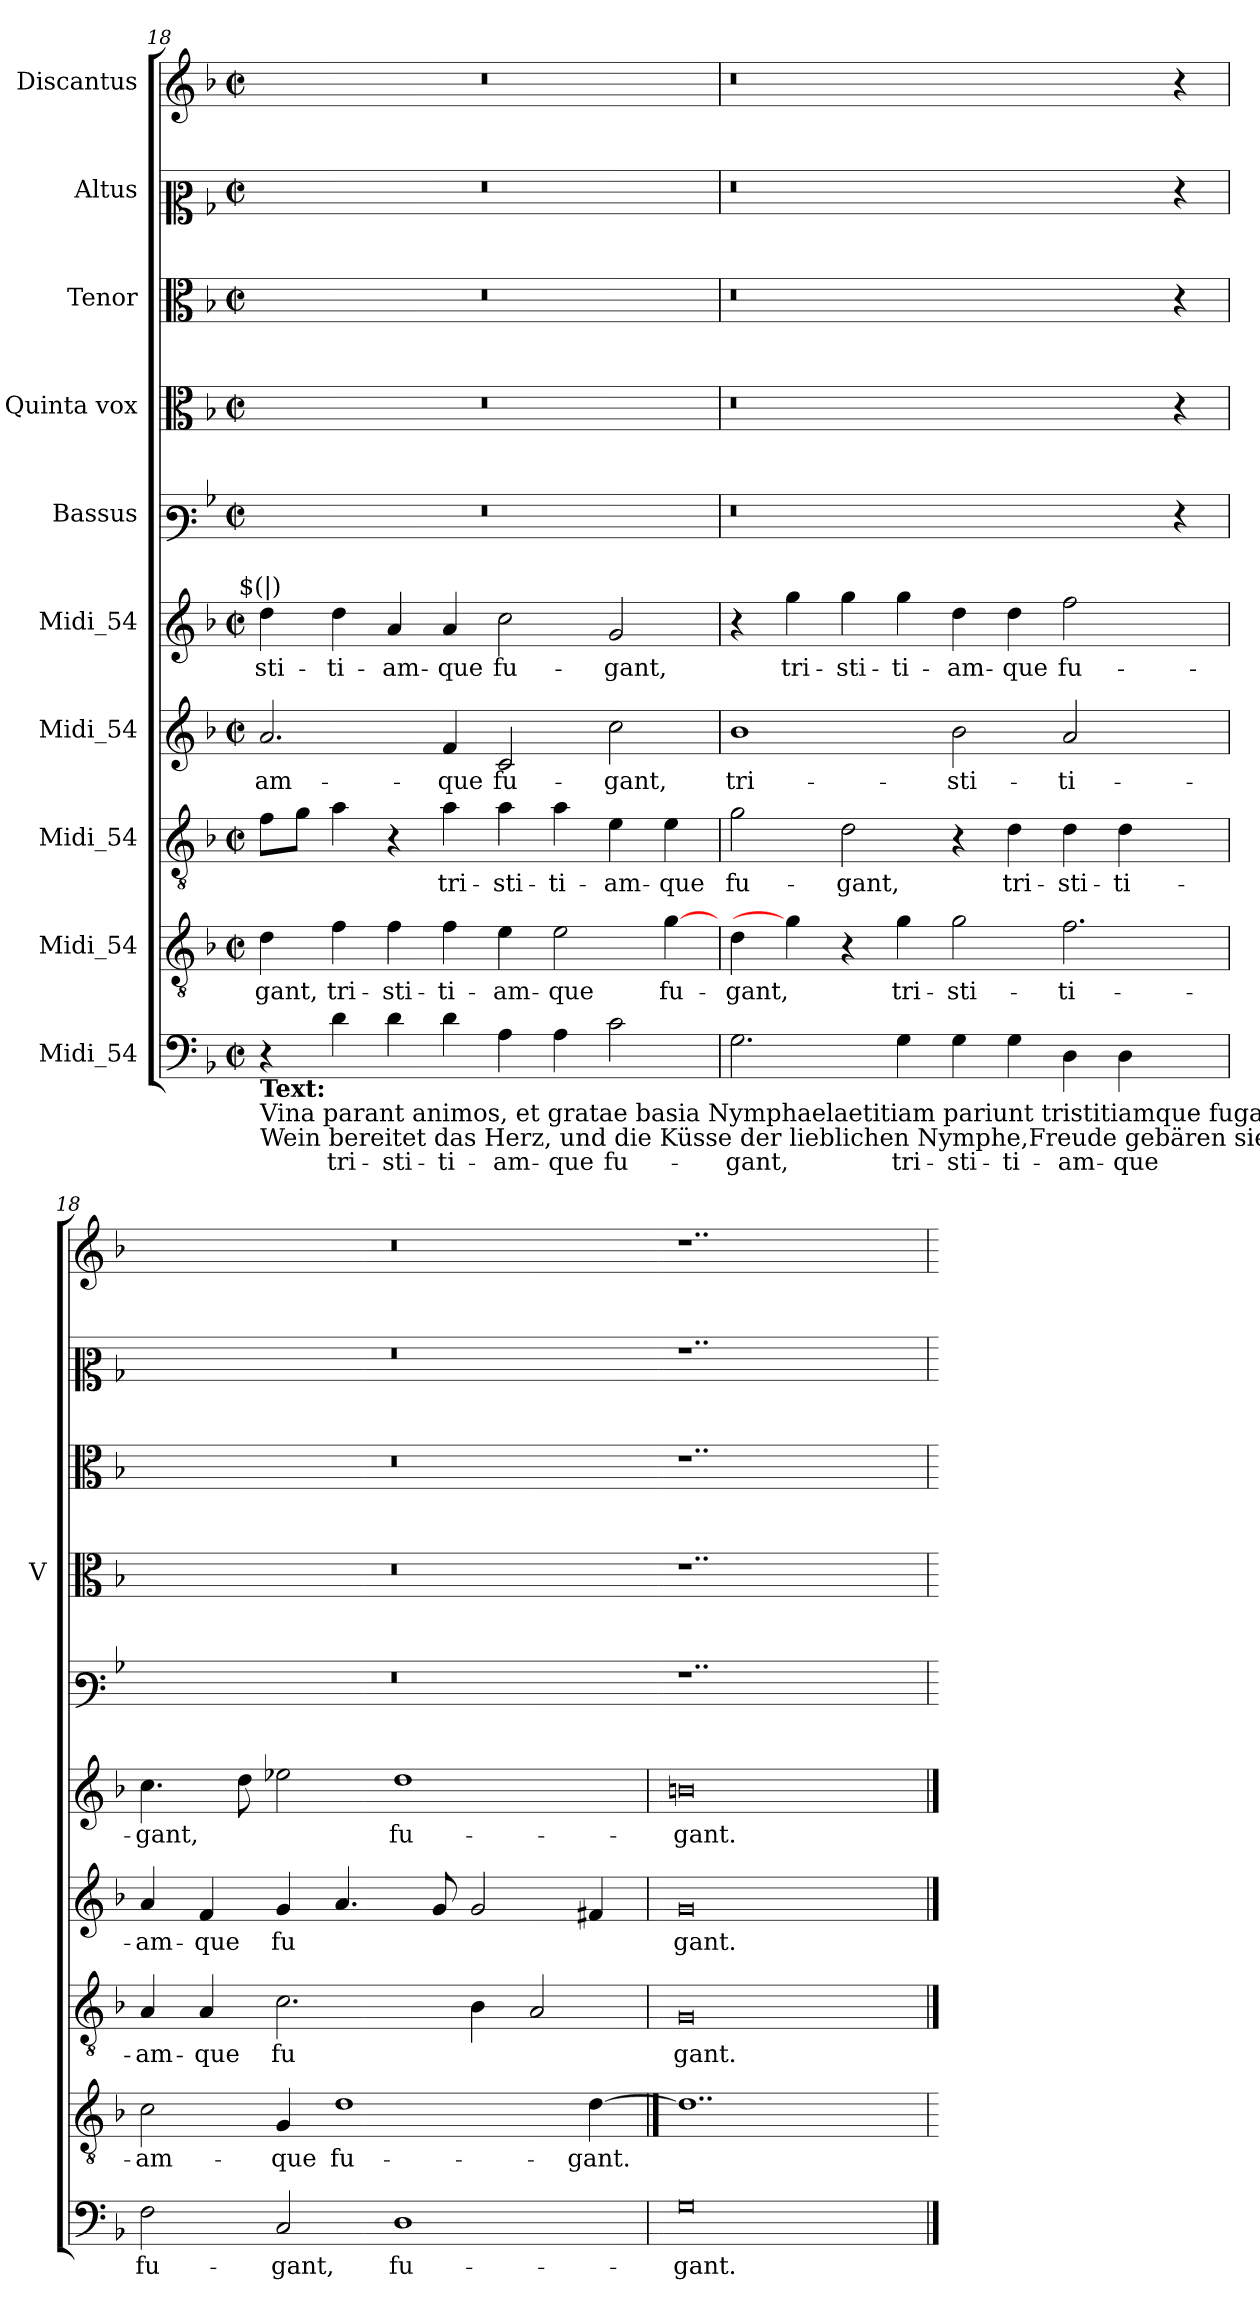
**kern	**text	**kern	**text	**kern	**text	**kern	**text	**kern	**text	**kern	**kern	**kern	**kern	**kern
*part10	*part10	*part9	*part9	*part8	*part8	*part7	*part7	*part6	*part6	*part5	*part4	*part3	*part2	*part1
*staff10	*staff10	*staff9	*staff9	*staff8	*staff8	*staff7	*staff7	*staff6	*staff6	*staff5	*staff4	*staff3	*staff2	*staff1
*I"Midi_54	*	*I"Midi_54	*	*I"Midi_54	*	*I"Midi_54	*	*I"Midi_54	*	*I"Bassus	*I"Quinta vox	*I"Tenor	*I"Altus	*I"Discantus
*	*	*	*	*	*	*	*	*	*	*	*I'V	*	*	*
!!LO:LB:g=z
*clefF4	*	*clefGv2	*	*clefGv2	*	*clefG2	*	*clefG2	*	*clefF3	*clefC3	*clefC3	*clefC2	*clefG2
*k[b-]	*	*k[b-]	*	*k[b-]	*	*k[b-]	*	*k[b-]	*	*k[b-]	*k[b-]	*k[b-]	*k[b-]	*k[b-]
*F:	*	*F:	*	*F:	*	*F:	*	*F:	*	*F:	*F:	*F:	*F:	*F:
*M4/2	*	*M4/2	*	*M4/2	*	*M4/2	*	*M4/2	*	*M4/2	*M4/2	*M4/2	*M4/2	*M4/2
*met(c|)	*	*met(c|)	*	*met(c|)	*	*met(c|)	*	*met(c|)	*	*met(c|)	*met(c|)	*met(c|)	*met(c|)	*met(c|)
=18	=18	=18	=18	=18	=18	=18	=18	=18	=18	=18	=18	=18	=18	=18
!	!	!	!	!	!	!	!	!LO:TX:a:cj:t=$(|)	!	!	!	!	!	!
!LO:TX:b:B:t=Text&colon;	!	!	!	!	!	!	!	!	!	!	!	!	!	!
!LO:TX:b:t=Vina parant animos, et gratae basia Nymphaelaetitiam pariunt tristitiamque fugant.	!	!	!	!	!	!	!	!	!	!	!	!	!	!
!LO:TX:b:t=Wein bereitet das Herz, und die Küsse der lieblichen Nymphe,Freude gebären sie, jagen die Trauer davon.	!	!	!	!	!	!	!	!	!	!	!	!	!	!
!	!	!	!LO:LY:b	!	!	!	!LO:LY:b	!	!LO:LY:b	!	!	!	!	!
4r	.	4d	-gant,	8fL	.	2.a	-am-	4dd	-sti-	0r	0r	0r	0r	0r
.	.	.	.	8gJ	.	.	.	.	.	.	.	.	.	.
!	!LO:LY:b	!	!LO:LY:b	!	!	!	!	!	!LO:LY:b	!	!	!	!	!
4d	tri-	4f	tri-	4a	.	.	.	4dd	-ti-	.	.	.	.	.
!	!LO:LY:b	!	!LO:LY:b	!	!	!	!	!	!LO:LY:b	!	!	!	!	!
4d	-sti-	4f	-sti-	4r	.	.	.	4a	-am-	.	.	.	.	.
!	!LO:LY:b	!	!LO:LY:b	!	!LO:LY:b	!	!LO:LY:b	!	!LO:LY:b	!	!	!	!	!
4d	-ti-	4f	-ti-	4a	tri-	4f	-que	4a	-que	.	.	.	.	.
!	!LO:LY:b	!	!LO:LY:b	!	!LO:LY:b	!	!LO:LY:b	!	!LO:LY:b	!	!	!	!	!
4A	-am-	4e	-am-	4a	-sti-	2c	fu-	2cc	fu-	.	.	.	.	.
!	!LO:LY:b	!	!LO:LY:b	!	!LO:LY:b	!	!	!	!	!	!	!	!	!
4A	-que	2e	-que	4a	-ti-	.	.	.	.	.	.	.	.	.
!	!LO:LY:b	!	!	!	!LO:LY:b	!	!LO:LY:b	!	!LO:LY:b	!	!	!	!	!
2c	fu-	.	.	4e	-am-	2cc	-gant,	2g	-gant,	.	.	.	.	.
!	!	!	!LO:LY:b	!	!LO:LY:b	!	!	!	!	!	!	!	!	!
.	.	[4g	fu-	4e	-que	.	.	.	.	.	.	.	.	.
=18	=18	=18	=18	=18	=18	=18	=18	=18	=18	=18	=18	=18	=18	=18
!	!LO:LY:b	!	!LO:LY:b	!	!LO:LY:b	!	!LO:LY:b	!	!	!	!	!	!	!
2.G	-gant,	4d	-gant,	2g	fu-	1b-	tri-	4r	.	0r	0r	0r	0r	0r
!	!	!	!	!	!	!	!	!	!LO:LY:b	!	!	!	!	!
.	.	4g]	.	.	.	.	.	4gg	tri-	.	.	.	.	.
!	!	!	!	!	!LO:LY:b	!	!	!	!LO:LY:b	!	!	!	!	!
.	.	4r	.	2d	-gant,	.	.	4gg	-sti-	.	.	.	.	.
!	!LO:LY:b	!	!LO:LY:b	!	!	!	!	!	!LO:LY:b	!	!	!	!	!
4G	tri-	4g	tri-	.	.	.	.	4gg	-ti-	.	.	.	.	.
!	!LO:LY:b	!	!LO:LY:b	!	!	!	!LO:LY:b	!	!LO:LY:b	!	!	!	!	!
4G	-sti-	2g	-sti-	4r	.	2b-	-sti-	4dd	-am-	.	.	.	.	.
!	!LO:LY:b	!	!	!	!LO:LY:b	!	!	!	!LO:LY:b	!	!	!	!	!
4G	-ti-	.	.	4d	tri-	.	.	4dd	-que	.	.	.	.	.
!	!LO:LY:b	!	!LO:LY:b	!	!LO:LY:b	!	!LO:LY:b	!	!LO:LY:b	!	!	!	!	!
4D	-am-	2.f	-ti-	4d	-sti-	2a	-ti-	2ff	fu-	.	.	.	.	.
!	!LO:LY:b	!	!	!	!LO:LY:b	!	!	!	!	!	!	!	!	!
4D	-que	.	.	4d	-ti-	.	.	.	.	.	.	.	.	.
4ryy	.	.	.	4ryy	.	4ryy	.	4ryy	.	4r	4r	4r	4r	4r
=18	=18	=18	=18	=18	=18	=18	=18	=18	=18	=18	=18	=18	=18	=18
!	!LO:LY:b	!	!LO:LY:b	!	!LO:LY:b	!	!LO:LY:b	!	!LO:LY:b	!	!	!	!	!
2F	fu-	2c	-am-	4A	-am-	4a	-am-	4.cc	-gant,	0r	0r	0r	0r	0r
!	!	!	!	!	!LO:LY:b	!	!LO:LY:b	!	!	!	!	!	!	!
.	.	.	.	4A	-que	4f	-que	.	.	.	.	.	.	.
.	.	.	.	.	.	.	.	8dd	.	.	.	.	.	.
!	!LO:LY:b	!	!LO:LY:b	!	!LO:LY:b	!	!LO:LY:b	!	!	!	!	!	!	!
2C	-gant,	4G	-que	2.c	fu-	4g	fu	2ee-X	.	.	.	.	.	.
!	!	!	!LO:LY:b	!	!	!	!	!	!	!	!	!	!	!
.	.	1d	fu-	.	.	4.a	.	.	.	.	.	.	.	.
!	!LO:LY:b	!	!	!	!	!	!	!	!LO:LY:b	!	!	!	!	!
1D	fu-	.	.	.	.	.	.	1dd	fu-	.	.	.	.	.
.	.	.	.	.	.	8g	.	.	.	.	.	.	.	.
.	.	.	.	4B-	.	2g	.	.	.	.	.	.	.	.
!	!	!	!	!	!LO:LY:b	!	!	!	!	!	!	!	!	!
.	.	.	.	2A	--	.	.	.	.	.	.	.	.	.
!	!	!	!LO:LY:b	!	!	!	!	!	!	!	!	!	!	!
.	.	[4d	-gant.	.	.	4f#X	.	.	.	.	.	.	.	.
=19	=19	==19	=19	=19	=19	=19	=19	=19	=19	=19	=19	=19	=19	=19
!	!LO:LY:b	!	!	!	!LO:LY:b	!	!LO:LY:b	!	!LO:LY:b	!	!	!	!	!
0G	-gant.	1..d]	.	0G	gant.	0g	gant.	0bn	-gant.	1..r	1..r	1..r	1..r	1..r
.	.	4ryy	.	.	.	.	.	.	.	4ryy	4ryy	4ryy	4ryy	4ryy
==	=	=	=	==	=	==	=	==	=	=	=	=	=	=
*-	*-	*-	*-	*-	*-	*-	*-	*-	*-	*-	*-	*-	*-	*-
